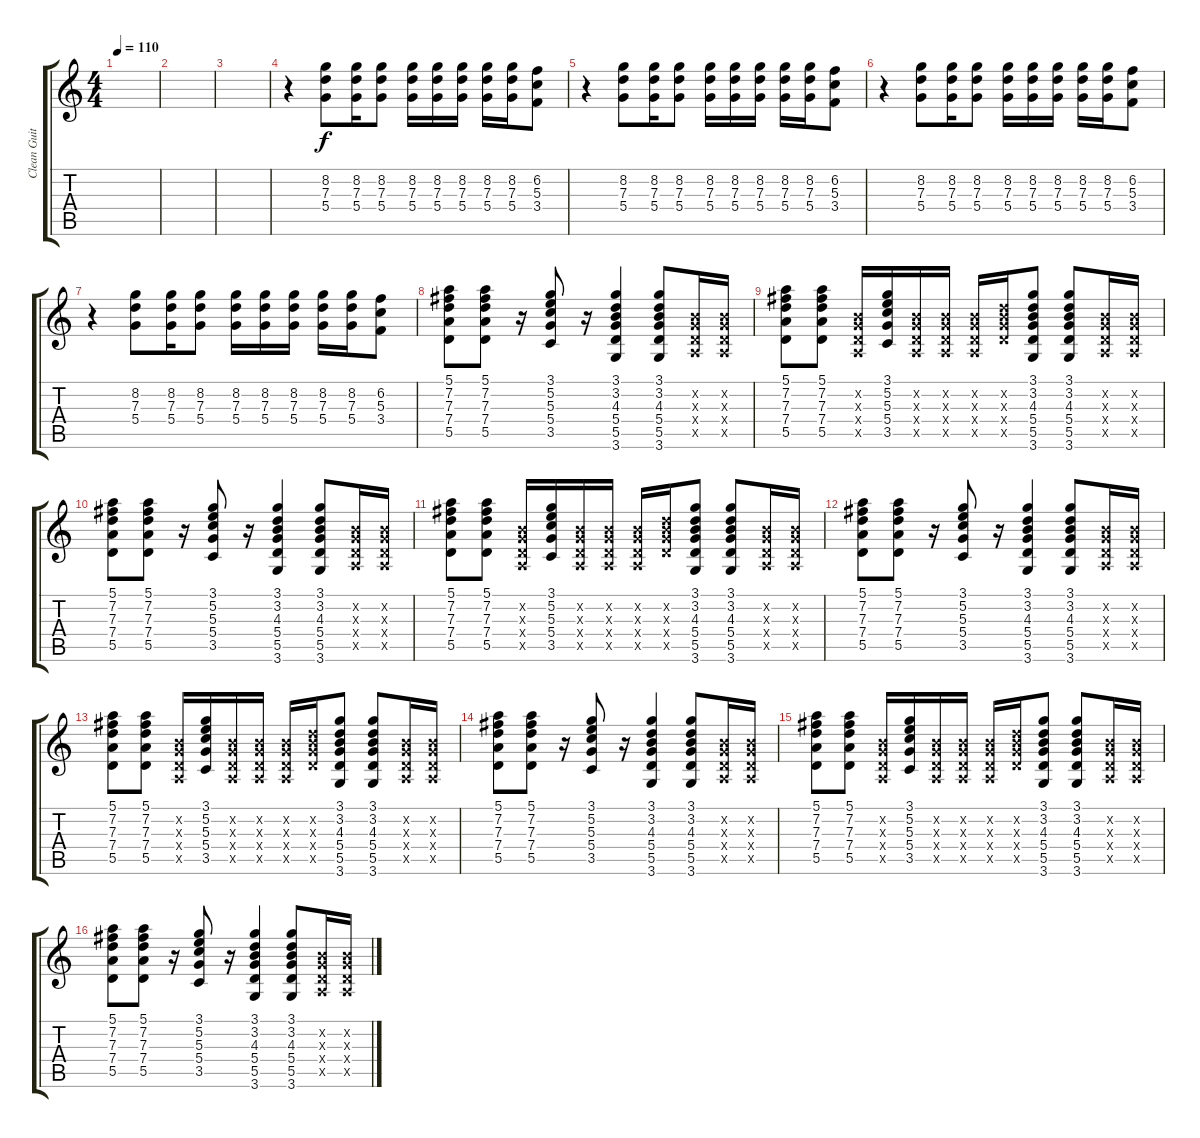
\track ("Clean Guitar" "Clean Guit") {instrument electricguitarclean}
\staff {score tabs}
\tuning (E4 B3 G3 D3 A2 E2) {hide}
\ts (4 4)
\tempo 110
\clef g2
\ks c
|
|
|
r.4 (8.2 7.3 5.4).8 (8.2 7.3 5.4).16 (8.2 7.3 5.4).8 (8.2 7.3 5.4).16 (8.2 7.3 5.4).16 (8.2 7.3 5.4).16 (8.2 7.3 5.4).16 (8.2 7.3 5.4).16 (6.2 5.3 3.4).8 |
r.4 (8.2 7.3 5.4).8 (8.2 7.3 5.4).16 (8.2 7.3 5.4).8 (8.2 7.3 5.4).16 (8.2 7.3 5.4).16 (8.2 7.3 5.4).16 (8.2 7.3 5.4).16 (8.2 7.3 5.4).16 (6.2 5.3 3.4).8 |
r.4 (8.2 7.3 5.4).8 (8.2 7.3 5.4).16 (8.2 7.3 5.4).8 (8.2 7.3 5.4).16 (8.2 7.3 5.4).16 (8.2 7.3 5.4).16 (8.2 7.3 5.4).16 (8.2 7.3 5.4).16 (6.2 5.3 3.4).8 |
r.4 (8.2 7.3 5.4).8 (8.2 7.3 5.4).16 (8.2 7.3 5.4).8 (8.2 7.3 5.4).16 (8.2 7.3 5.4).16 (8.2 7.3 5.4).16 (8.2 7.3 5.4).16 (8.2 7.3 5.4).16 (6.2 5.3 3.4).8 |
(5.1 7.2 7.3 7.4 5.5).8 (5.1 7.2 7.3 7.4 5.5).8 r.16 (3.1 5.2 5.3 5.4 3.5).8 r.16 (3.1 3.2 4.3 5.4 5.5 3.6).4 (3.1 3.2 4.3 5.4 5.5 3.6).8 (0.2{x} 0.3{x} 0.4{x} 0.5{x}).16 (0.2{x} 0.3{x} 0.4{x} 0.5{x}).16 |
(5.1 7.2 7.3 7.4 5.5).8 (5.1 7.2 7.3 7.4 5.5).8 (0.2{x} 0.3{x} 0.4{x} 0.5{x}).16 (3.1 5.2 5.3 5.4 3.5).16 (0.2{x} 0.3{x} 0.4{x} 0.5{x}).16 (0.2{x} 0.3{x} 0.4{x} 0.5{x}).16 (0.2{x} 0.3{x} 0.4{x} 0.5{x}).16 (3.2{x} 4.3{x} 5.4{x} 5.5{x}).16 (3.1 3.2 4.3 5.4 5.5 3.6).8 (3.1 3.2 4.3 5.4 5.5 3.6).8 (0.2{x} 0.3{x} 0.4{x} 0.5{x}).16 (0.2{x} 0.3{x} 0.4{x} 0.5{x}).16 |
(5.1 7.2 7.3 7.4 5.5).8 (5.1 7.2 7.3 7.4 5.5).8 r.16 (3.1 5.2 5.3 5.4 3.5).8 r.16 (3.1 3.2 4.3 5.4 5.5 3.6).4 (3.1 3.2 4.3 5.4 5.5 3.6).8 (0.2{x} 0.3{x} 0.4{x} 0.5{x}).16 (0.2{x} 0.3{x} 0.4{x} 0.5{x}).16 |
(5.1 7.2 7.3 7.4 5.5).8 (5.1 7.2 7.3 7.4 5.5).8 (0.2{x} 0.3{x} 0.4{x} 0.5{x}).16 (3.1 5.2 5.3 5.4 3.5).16 (0.2{x} 0.3{x} 0.4{x} 0.5{x}).16 (0.2{x} 0.3{x} 0.4{x} 0.5{x}).16 (0.2{x} 0.3{x} 0.4{x} 0.5{x}).16 (3.2{x} 4.3{x} 5.4{x} 5.5{x}).16 (3.1 3.2 4.3 5.4 5.5 3.6).8 (3.1 3.2 4.3 5.4 5.5 3.6).8 (0.2{x} 0.3{x} 0.4{x} 0.5{x}).16 (0.2{x} 0.3{x} 0.4{x} 0.5{x}).16 |
(5.1 7.2 7.3 7.4 5.5).8 (5.1 7.2 7.3 7.4 5.5).8 r.16 (3.1 5.2 5.3 5.4 3.5).8 r.16 (3.1 3.2 4.3 5.4 5.5 3.6).4 (3.1 3.2 4.3 5.4 5.5 3.6).8 (0.2{x} 0.3{x} 0.4{x} 0.5{x}).16 (0.2{x} 0.3{x} 0.4{x} 0.5{x}).16 |
(5.1 7.2 7.3 7.4 5.5).8 (5.1 7.2 7.3 7.4 5.5).8 (0.2{x} 0.3{x} 0.4{x} 0.5{x}).16 (3.1 5.2 5.3 5.4 3.5).16 (0.2{x} 0.3{x} 0.4{x} 0.5{x}).16 (0.2{x} 0.3{x} 0.4{x} 0.5{x}).16 (0.2{x} 0.3{x} 0.4{x} 0.5{x}).16 (3.2{x} 4.3{x} 5.4{x} 5.5{x}).16 (3.1 3.2 4.3 5.4 5.5 3.6).8 (3.1 3.2 4.3 5.4 5.5 3.6).8 (0.2{x} 0.3{x} 0.4{x} 0.5{x}).16 (0.2{x} 0.3{x} 0.4{x} 0.5{x}).16 |
(5.1 7.2 7.3 7.4 5.5).8 (5.1 7.2 7.3 7.4 5.5).8 r.16 (3.1 5.2 5.3 5.4 3.5).8 r.16 (3.1 3.2 4.3 5.4 5.5 3.6).4 (3.1 3.2 4.3 5.4 5.5 3.6).8 (0.2{x} 0.3{x} 0.4{x} 0.5{x}).16 (0.2{x} 0.3{x} 0.4{x} 0.5{x}).16 |
(5.1 7.2 7.3 7.4 5.5).8 (5.1 7.2 7.3 7.4 5.5).8 (0.2{x} 0.3{x} 0.4{x} 0.5{x}).16 (3.1 5.2 5.3 5.4 3.5).16 (0.2{x} 0.3{x} 0.4{x} 0.5{x}).16 (0.2{x} 0.3{x} 0.4{x} 0.5{x}).16 (0.2{x} 0.3{x} 0.4{x} 0.5{x}).16 (3.2{x} 4.3{x} 5.4{x} 5.5{x}).16 (3.1 3.2 4.3 5.4 5.5 3.6).8 (3.1 3.2 4.3 5.4 5.5 3.6).8 (0.2{x} 0.3{x} 0.4{x} 0.5{x}).16 (0.2{x} 0.3{x} 0.4{x} 0.5{x}).16 |
(5.1 7.2 7.3 7.4 5.5).8 (5.1 7.2 7.3 7.4 5.5).8 r.16 (3.1 5.2 5.3 5.4 3.5).8 r.16 (3.1 3.2 4.3 5.4 5.5 3.6).4 (3.1 3.2 4.3 5.4 5.5 3.6).8 (0.2{x} 0.3{x} 0.4{x} 0.5{x}).16 (0.2{x} 0.3{x} 0.4{x} 0.5{x}).16
